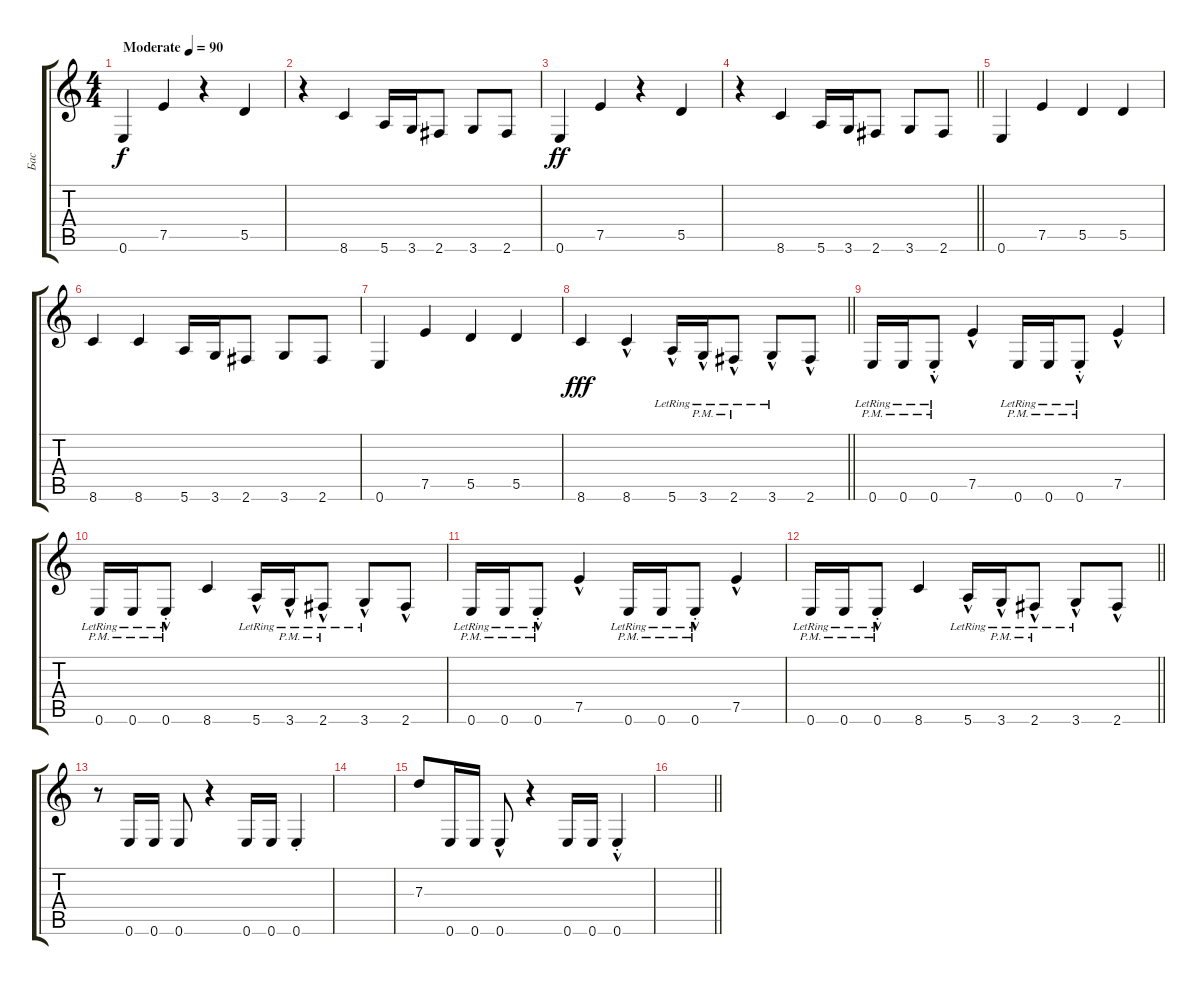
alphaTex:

\track ("Бас" "Бас") {instrument slapbass2}
\staff {score tabs}
\tuning (E4 B3 G3 D3 A2 E2) {hide}
\ts (4 4)
\tempo (90 "Moderate")
\clef g2
\ks c
0.6.4{dy f instrument slapbass2} 7.5.4 r.4 5.5.4 |
r.4 8.6.4 5.6.16 3.6.16 2.6.8 3.6.8 2.6.8 |
0.6.4{dy ff} 7.5.4 r.4 5.5.4 |
\barLineRight lightlight
r.4 8.6.4 5.6.16 3.6.16 2.6.8 3.6.8 2.6.8 |
0.6.4 7.5.4 5.5.4 5.5.4 |
8.6.4 8.6.4 5.6.16 3.6.16 2.6.8 3.6.8 2.6.8 |
0.6.4 7.5.4 5.5.4 5.5.4 |
\barLineRight lightlight
8.6.4{dy fff} 8.6{hac}.4 5.6{hac lr}.16 3.6{hac pm lr}.16 2.6{hac pm lr}.8 3.6{hac lr}.8 2.6{hac}.8 |
\section ("" "")
0.6{pm lr}.16 0.6{pm lr}.16 0.6{hac pm st lr}.8 7.5{hac}.4 0.6{pm lr}.16 0.6{pm lr}.16 0.6{hac pm st lr}.8 7.5{hac}.4 |
0.6{pm lr}.16 0.6{pm lr}.16 0.6{hac pm st lr}.8 8.6.4 5.6{hac lr}.16 3.6{hac pm lr}.16 2.6{hac pm lr}.8 3.6{hac lr}.8 2.6{hac}.8 |
0.6{pm lr}.16 0.6{pm lr}.16 0.6{hac pm st lr}.8 7.5{hac}.4 0.6{pm lr}.16 0.6{pm lr}.16 0.6{hac pm st lr}.8 7.5{hac}.4 |
\barLineRight lightlight
0.6{pm lr}.16 0.6{pm lr}.16 0.6{hac pm st lr}.8 8.6.4 5.6{hac lr}.16 3.6{hac pm lr}.16 2.6{hac pm lr}.8 3.6{hac lr}.8 2.6{hac}.8 |
\section ("" "")
r.8 0.6.16 0.6.16 0.6.8 r.4 0.6.16 0.6.16 0.6{st}.4 |
|
7.3.8 0.6.16 0.6.16 0.6{hac}.8 r.4 0.6.16 0.6.16 0.6{hac st}.4 |
\barLineRight lightlight
